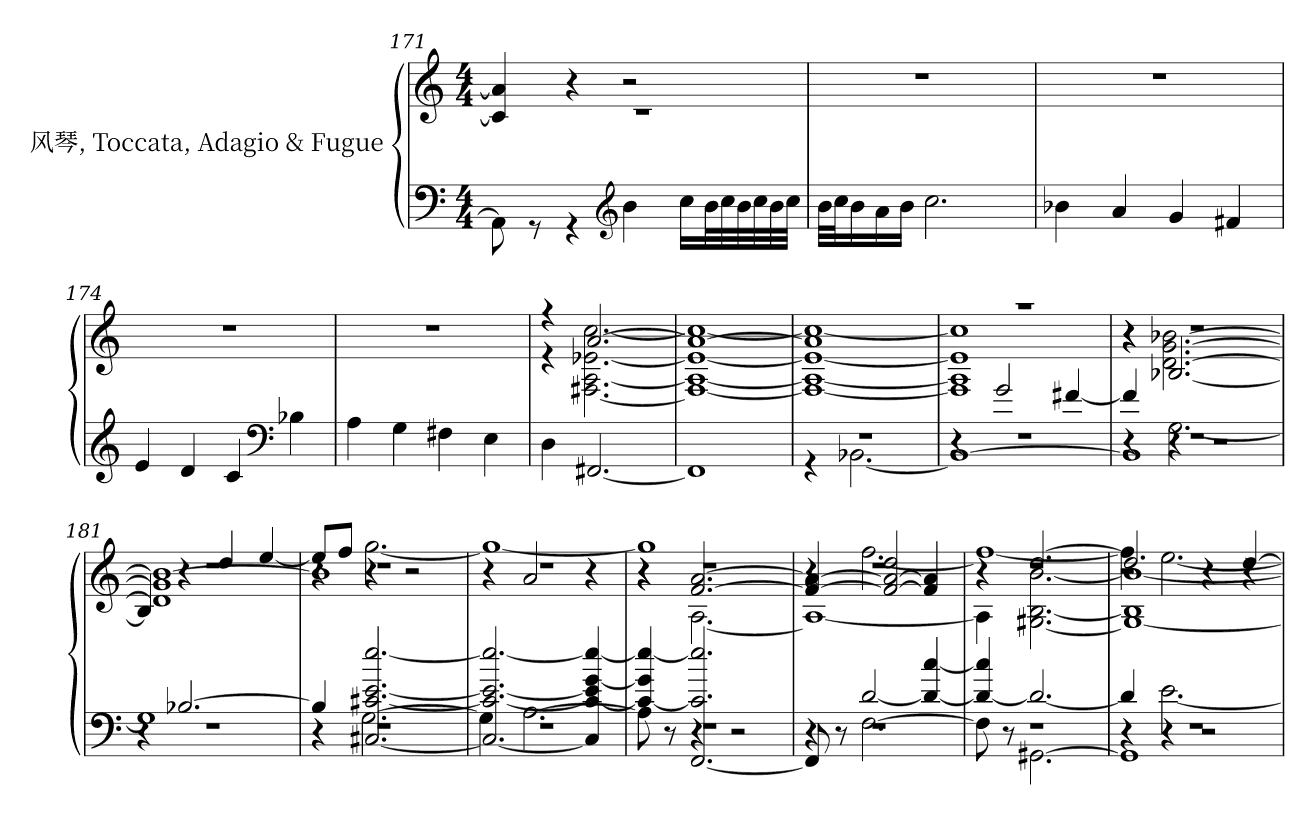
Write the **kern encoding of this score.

**kern	**kern
*part1	*part1
*staff2	*staff1
*I"风琴, Toccata, Adagio &amp; Fugue	*
*clefF4	*clefG2
*k[]	*k[]
*M4/4	*M4/4
=171	=171
*^	*
1r	8AA\]	4c/] 4a/]
.	8r	.
.	4r	4r
*clefG2	*	*
.	4b\	2r
.	16cc\LL	.
.	32b\L	.
.	32cc\	.
.	32b\	.
.	32cc\	.
.	32b\	.
.	32cc\JJJ	.
*v	*v	*
!!LO:LB:g=z
=172	=172
32b\LLL	1r
32cc\J	.
16b\	.
16a\	.
16b\JJ	.
2.cc\	.
=173	=173
4b-X\	1r
4a/	.
4g/	.
4f#X/	.
=174	=174
4e/	1r
4d/	.
4c/	.
*clefF4	*
4B-X\	.
=175	=175
4A\	1r
4G\	.
4F#X\	.
4E\	.
=176	=176
*	*^
4D\	4r	4r
[2.FF#X/	[2.a/	[2.F#X\ [2.A\ [2.e-X\ [2.cc\
=177	=177	=177
1FF#]	1a_	1F#_ 1A_ 1e-_ 1cc_
=178	=178	=178
*^	*	*
1r	4r	1a]	1F#_ 1A_ 1e-_ 1cc_
.	[2.BB-X\	.	.
=179	=179	=179	=179
*	*^	*	*
1r	4r	1BB-_	1r	1F#] 1A] 1e-] 1cc]
.	2g/	.	.	.
.	[4f#X/	.	.	.
!!LO:PB:g=z
=180	=180	=180	=180	=180
*	*	*^	*	*^
1r	4r	4f#/]	1BB-]	1r	4r	4r
.	[2.G\	4r	.	.	[2.B-X/	[2.d\ [2.g\ [2.b-X\
.	.	2r	.	.	.	.
*	*	*v	*v	*	*	*
=181	=181	=181	=181	=181	=181
1r	1G]	4r	1r	4B-/]	1d] 1g] 1b-_
.	.	[2.B-X/	.	4r	.
.	.	.	.	4dd/	.
.	.	.	.	[4ee/	.
=182	=182	=182	=182	=182	=182
*	*	*	*	*	*^
1r	4B-/]	4r	1r	4r	8ee/L]	1b-]
.	.	.	.	.	8ff/J	.
.	[2.C#X/ [2.c#X/ [2.e/ [2.ee/	[2.G\	.	[2.gg\	4r	.
.	.	.	.	.	2r	.
*	*	*	*	*	*v	*v
=183	=183	=183	=183	=183	=183
1r	2.C#/_ 2.c#/_ 2.e/_ 2.ee/_	4G\]	1r	1gg_	4r
.	.	[2.A\	.	.	2a/
.	4C#/] 4c#/_ 4e/] [4g/ 4ee/_	.	.	.	4r
=184	=184	=184	=184	=184	=184
*	*	*	*	*	*^
1r	4c#/_ 4g/] 4ee/_	8A\]	1r	1gg]	4r	4r
.	.	8r	.	.	.	.
.	[2.FF/ 2.c#/] 2.ee/]	4r	.	.	[2.f/ [2.a/	[2.A\
.	.	2r	.	.	.	.
=185	=185	=185	=185	=185	=185	=185
1r	8FF/]	4r	1r	4r	4f/_ 4a/_	1A_
.	8r	.	.	.	.	.
.	[2d/	[2.F\	.	[2.ff\	2f/_ 2a/_ 2dd/	.
.	4d/_ [4cc/	.	.	.	4f/] 4a/]	.
=186	=186	=186	=186	=186	=186	=186
1r	4d/_ 4cc/]	8F\]	1r	1ff_	4r	4A\]
.	.	8r	.	.	.	.
.	2.d/_	[2.GG#X\	.	.	[2.dd/	[2.G#X\ [2.B\ [2.b\
!!LO:LB:g=z	!!	!!	!!
=187	=187	=187	=187	=187	=187	=187
*	*	*^	*	*	*	*
1r	4r	4d/]	1GG#]	2r	4ff\]	2.dd/]	1G#_ 1B] 1b_
.	[2.e\	4r	.	.	[2.ee\	.	.
.	.	2r	.	4r	.	.	.
.	.	.	.	[4dd/	.	4r	.
*v	*v	*v	*v	*	*	*	*
*	*v	*v	*v	*v
=	=
*-	*-
